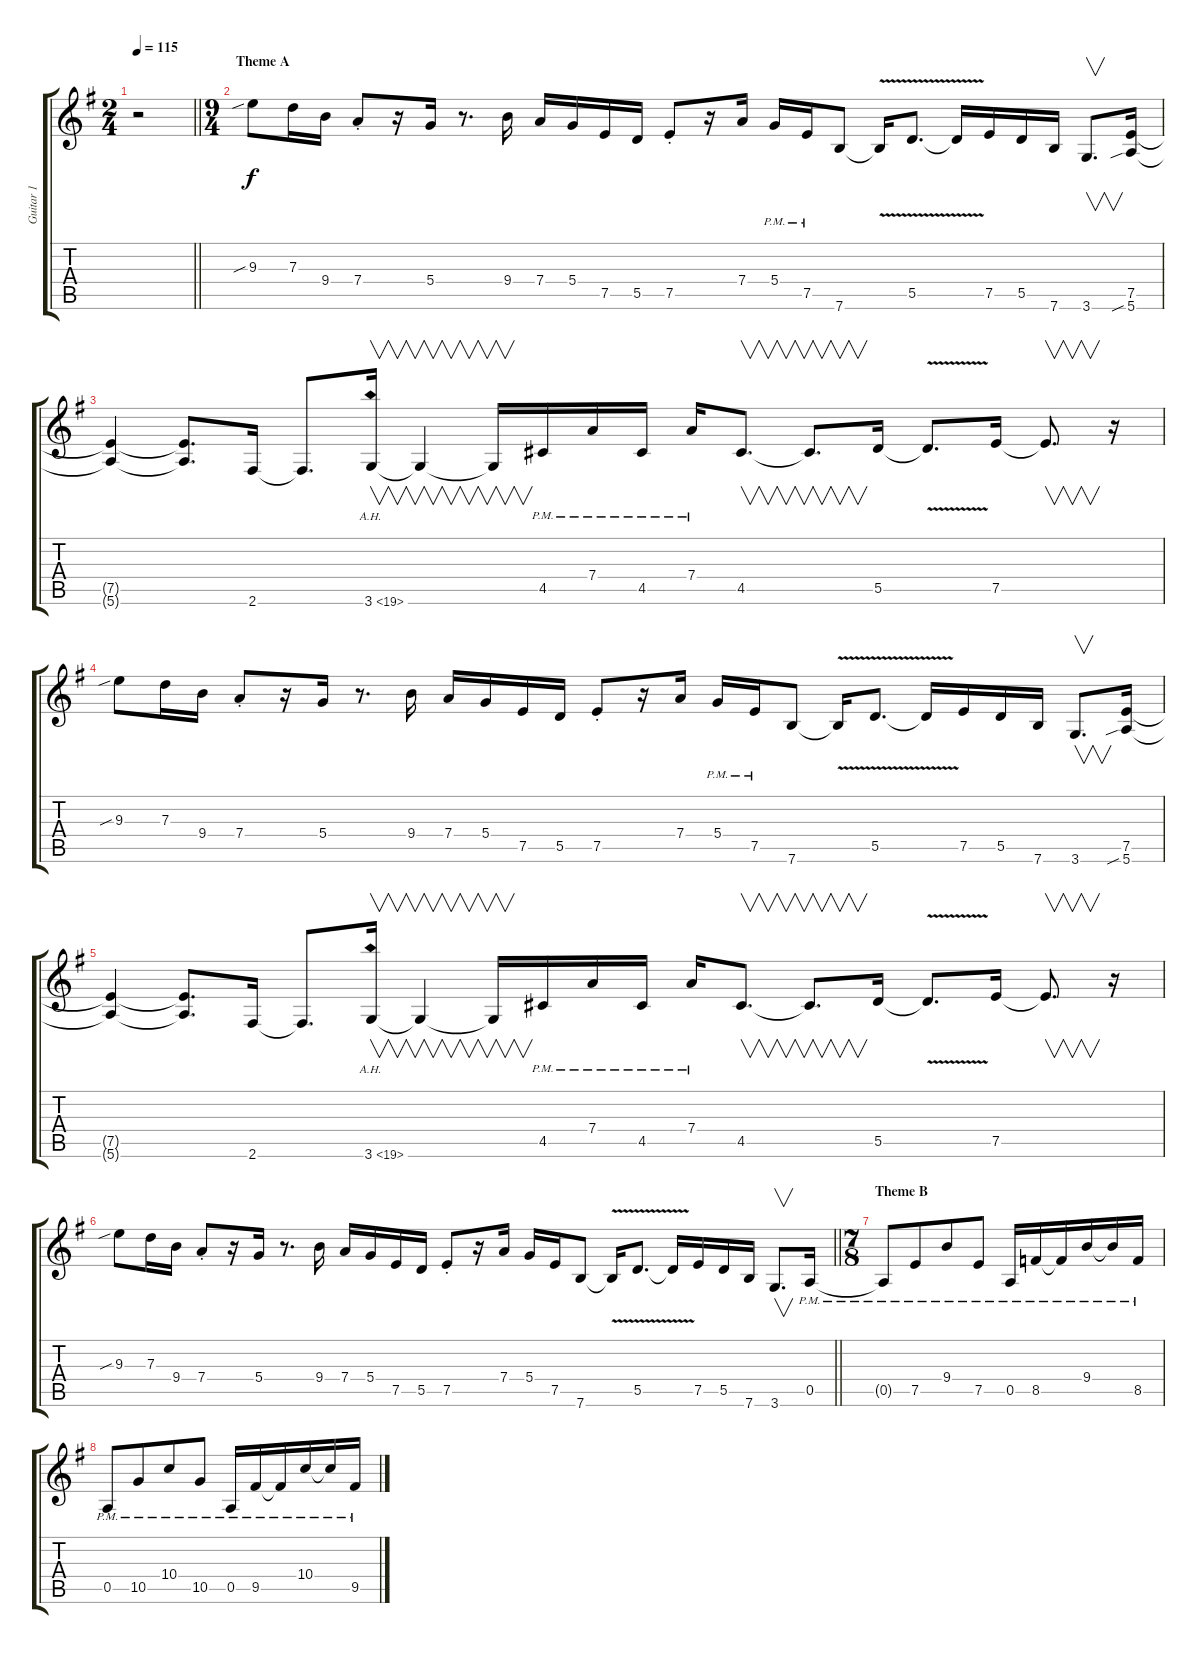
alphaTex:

\track ("Guitar 1" "Guitar 1") {instrument distortionguitar}
\staff {score tabs}
\tuning (E4 B3 G3 D3 A2 E2) {hide}
\ts (2 4)
\tempo 115
\clef g2
\barLineRight lightlight
\ks g
r.2{dy f instrument distortionguitar} |
\ts (9 4)
\section ("" "Theme A")
9.3{sib}.8 7.3.16 9.4.16 7.4{st}.8 r.16 5.4.16 r.8{d} 9.4.16 7.4.16 5.4.16 7.5.16 5.5.16 7.5{st}.8 r.16 7.4.16 5.4{pm}.16 7.5{pm}.16 7.6.8 7.6{v t}.16 5.5{v}.8{d} 5.5{v t}.16 7.5.16 5.5.16 7.6.16 3.6.8{v d} (7.5 5.6{sib}).16 |
(7.5{t} 5.6{t}).4 (7.5{t} 5.6{t}).8{d} 2.6.16 2.6{t}.8{d} 3.6{ah 16}.16{v} 3.6{t}.4{v} 3.6{t}.16{v} 4.5{pm}.16 7.4{pm}.16 4.5{pm}.16 7.4{pm}.16 4.5.8{v d} 4.5{t}.8{v d} 5.5.16 5.5{v t}.8{d} 7.5.16 7.5{t}.8{v d} r.16 |
9.3{sib}.8 7.3.16 9.4.16 7.4{st}.8 r.16 5.4.16 r.8{d} 9.4.16 7.4.16 5.4.16 7.5.16 5.5.16 7.5{st}.8 r.16 7.4.16 5.4{pm}.16 7.5{pm}.16 7.6.8 7.6{v t}.16 5.5{v}.8{d} 5.5{v t}.16 7.5.16 5.5.16 7.6.16 3.6.8{v d} (7.5 5.6{sib}).16 |
(7.5{t} 5.6{t}).4 (7.5{t} 5.6{t}).8{d} 2.6.16 2.6{t}.8{d} 3.6{ah 16}.16{v} 3.6{t}.4{v} 3.6{t}.16{v} 4.5{pm}.16 7.4{pm}.16 4.5{pm}.16 7.4{pm}.16 4.5.8{v d} 4.5{t}.8{v d} 5.5.16 5.5{v t}.8{d} 7.5.16 7.5{t}.8{v d} r.16 |
\barLineRight lightlight
9.3{sib}.8 7.3.16 9.4.16 7.4{st}.8 r.16 5.4.16 r.8{d} 9.4.16 7.4.16 5.4.16 7.5.16 5.5.16 7.5{st}.8 r.16 7.4.16 5.4.16 7.5.16 7.6.8 7.6{v t}.16 5.5{v}.8{d} 5.5{v t}.16 7.5.16 5.5.16 7.6.16 3.6.8{v d} 0.5{pm}.16 |
\ts (7 8)
\section ("" "Theme B")
0.5{pm t}.8 7.5{pm}.8 9.4{pm}.8 7.5{pm}.8 0.5{pm}.16 8.5{pm}.16 8.5{pm t}.16 9.4{pm}.16 9.4{pm t}.16 8.5{pm}.16 |
0.5{pm}.8 10.5{pm}.8 10.4{pm}.8 10.5{pm}.8 0.5{pm}.16 9.5{pm}.16 9.5{pm t}.16 10.4{pm}.16 10.4{pm t}.16 9.5{pm}.16
